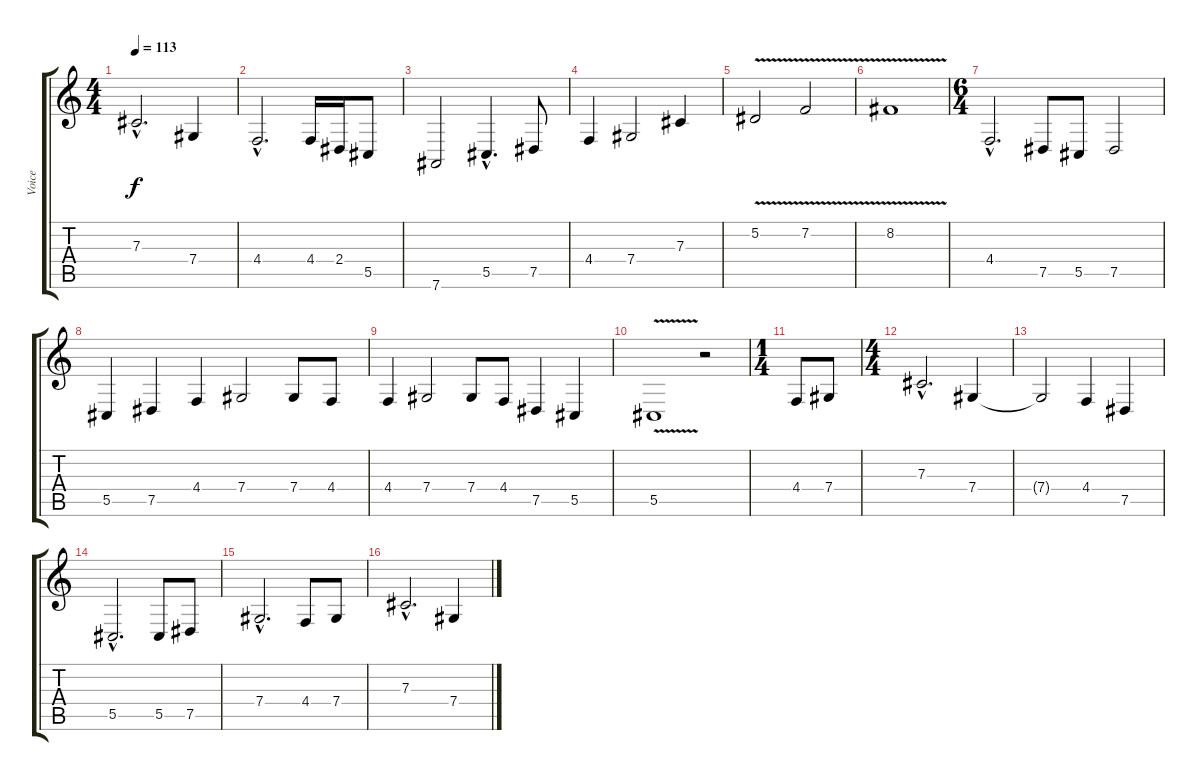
\track ("Voice" "Voice") {instrument sopranosax}
\staff {score tabs}
\tuning (Eb4 Bb3 Gb3 Db3 Ab2 Eb2) {hide}
\ts (4 4)
\tempo 113
\clef g2
\ks c
7.3{hac}.2{d dy f} 7.4.4 |
4.4{hac}.2{d} 4.4.16 2.4.16 5.5.8 |
7.6.2 5.5{hac}.4{d} 7.5.8 |
4.4.4 7.4.2 7.3.4 |
5.2{v}.2 7.2{v}.2 |
8.2{v}.1{volume 6} |
\ts (6 4)
4.4{hac}.2{d volume 10} 7.5.8 5.5.8 7.5.2 |
5.5.4 7.5.4 4.4.4 7.4.2 7.4.8 4.4.8 |
4.4.4 7.4.2 7.4.8 4.4.8 7.5.4 5.5.4 |
5.5{v}.1 r.2 |
\ts (1 4)
4.4.8{volume 16} 7.4.8 |
\ts (4 4)
7.3{hac}.2{d} 7.4.4 |
7.4{t}.2 4.4.4 7.5.4 |
5.5{hac}.2{d} 5.5.8 7.5.8 |
7.4{hac}.2{d} 4.4.8 7.4.8 |
7.3{hac}.2{d} 7.4.4
